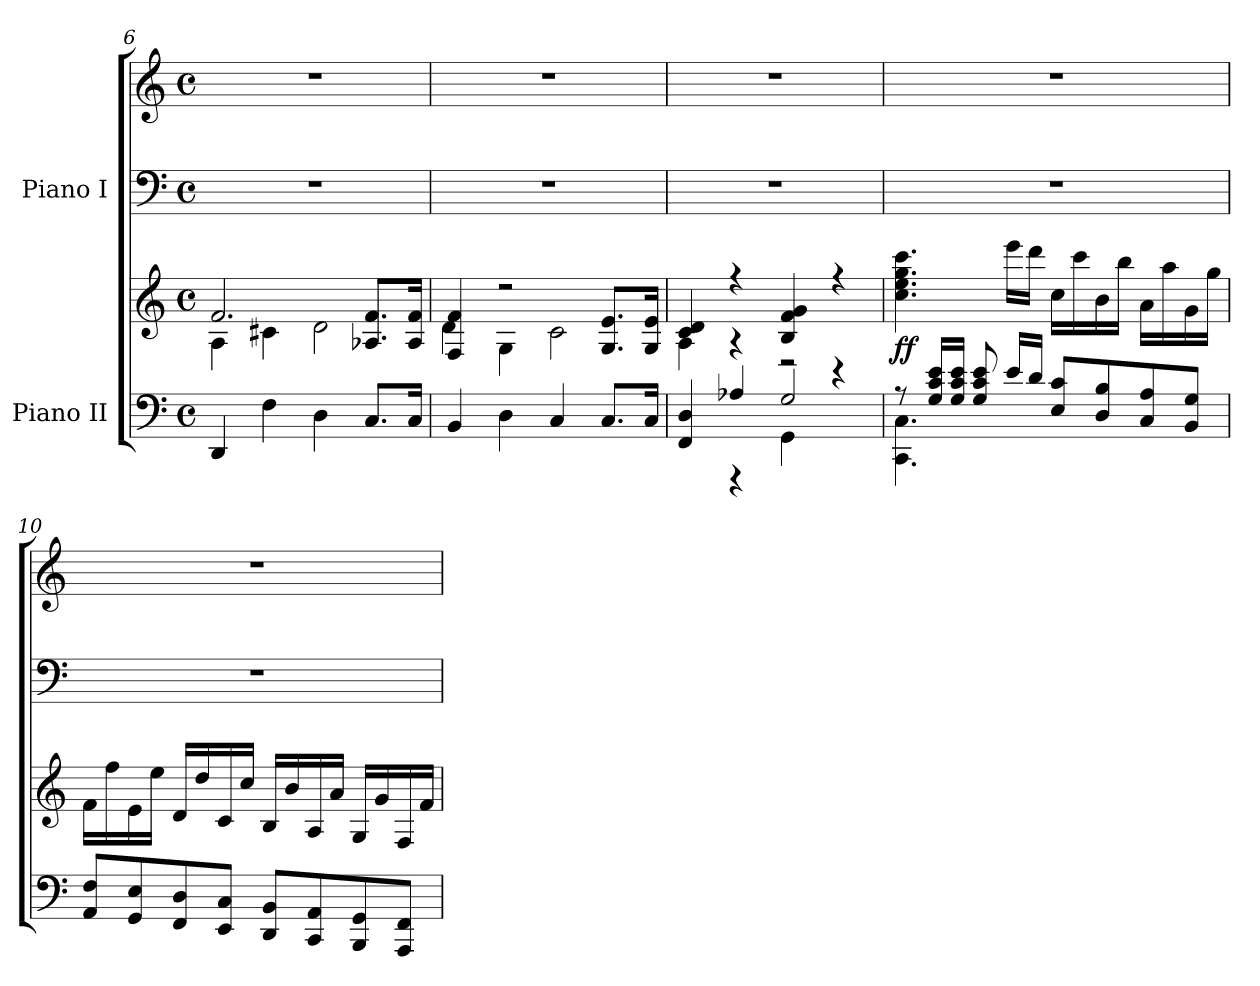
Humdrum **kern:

**kern	**kern	**dynam	**kern	**kern
*part2	*part2	*part2	*part1	*part1
*staff4	*staff3	*staff3/4	*staff2	*staff1
*I"Piano II	*	*	*I"Piano I	*
*clefF4	*clefG2	*	*clefF4	*clefG2
*k[]	*k[]	*	*k[]	*k[]
*M4/4	*M4/4	*	*M4/4	*M4/4
*met(c)	*met(c)	*	*met(c)	*met(c)
=6	=6	=6	=6	=6
*	*^	*	*	*
4DD/	2.f/	4A\	.	1r	1r
4F\	.	4c#X\	.	.	.
4D\	.	2d\	.	.	.
8.C/L	8.A-X/ 8.f/L	.	.	.	.
16C/Jk	16A-/ 16f/Jk	.	.	.	.
!!LO:LB:g=z
=7	=7	=7	=7	=7	=7
4BB/	4F/ 4f/	4d\	.	1r	1r
4D\	2r	4G\	.	.	.
4C/	.	2c\	.	.	.
8.C/L	8.G/ 8.e/L	.	.	.	.
16C/Jk	16G/ 16e/Jk	.	.	.	.
=8	=8	=8	=8	=8	=8
*^	*	*	*	*	*
4FF/ 4D/	4ryy	4c/ 4d/	4A\	.	1r	1r
4rFFF	4A-X/	4r	4r	.	.	.
4GG\	2G/	4B/ 4f/ 4g/	2r	.	.	.
4r	.	4r	.	.	.	.
*	*	*v	*v	*	*	*
=9	=9	=9	=9	=9	=9
!	!	!	!LO:DY:b	!	!
8r	4.CC\ 4.C\	4.cc\ 4.ee\ 4.gg\ 4.ccc\	ff	1r	1r
16G/ 16c/ 16e/LL	.	.	.	.	.
16G/ 16c/ 16e/JJ	.	.	.	.	.
8G/ 8c/ 8e/	.	.	.	.	.
16e/LL	2ryy	16eee\LL	.	.	.
16d/JJ	.	16ddd\JJ	.	.	.
8E/ 8c/L	.	16cc\LL	.	.	.
.	.	16ccc\	.	.	.
8D/ 8B/	.	16b\	.	.	.
.	.	16bb\JJ	.	.	.
8C/ 8A/	.	16a\LL	.	.	.
.	.	16aa\	.	.	.
8BB/ 8G/J	8ryy	16g\	.	.	.
.	.	16gg\JJ	.	.	.
*v	*v	*	*	*	*
=10	=10	=10	=10	=10
8AA/ 8F/L	16f\LL	.	1r	1r
.	16ff\	.	.	.
8GG/ 8E/	16e\	.	.	.
.	16ee\JJ	.	.	.
8FF/ 8D/	16d/LL	.	.	.
.	16dd/	.	.	.
8EE/ 8C/J	16c/	.	.	.
.	16cc/JJ	.	.	.
8DD/ 8BB/L	16B/LL	.	.	.
.	16b/	.	.	.
8CC/ 8AA/	16A/	.	.	.
.	16a/JJ	.	.	.
8BBB/ 8GG/	16G/LL	.	.	.
.	16g/	.	.	.
8AAA/ 8FF/J	16F/	.	.	.
.	16f/JJ	.	.	.
=	=	=	=	=
*-	*-	*-	*-	*-
